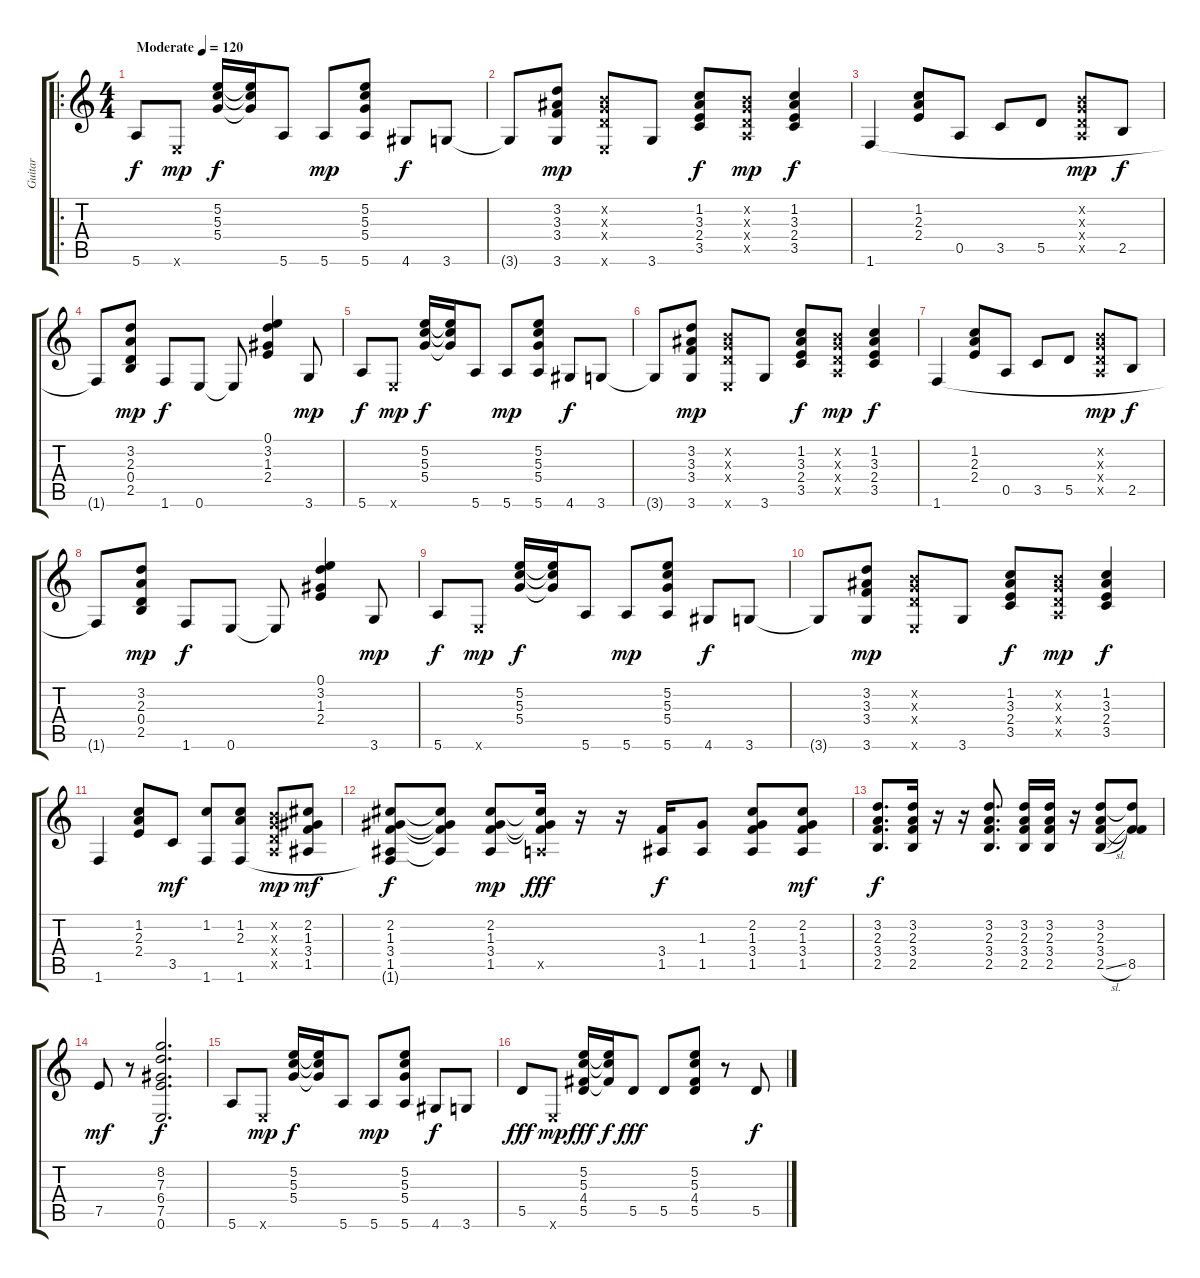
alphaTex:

\track ("Guitar" "Guitar") {instrument electricguitarclean}
\staff {score tabs}
\tuning (E4 B3 G3 D3 A2 E2) {hide}
\ro
\ts (4 4)
\tempo (120 "Moderate")
\clef g2
\ks c
5.6.8{dy f instrument electricguitarclean} 0.6{x}.8{dy mp} (5.2 5.3 5.4).16{dy f} (5.2{t} 5.3{t} 5.4{t}).16 5.6.8 5.6.8{dy mp} (5.2 5.3 5.4 5.6).8 4.6.8{dy f} 3.6.8 |
3.6{t}.8 (3.2 3.3 3.4 3.6).8{dy mp} (0.2{x} 0.3{x} 0.4{x} 0.6{x}).8 3.6.8 (1.2 3.3 2.4 3.5).8{dy f} (0.2{x} 0.3{x} 0.4{x} 0.5{x}).8{dy mp} (1.2 3.3 2.4 3.5).4{dy f} |
1.6.4 (1.2 2.3 2.4).8 0.5.8 3.5.8 5.5.8 (0.2{x} 0.3{x} 0.4{x} 0.5{x}).8{dy mp} 2.5.8{dy f} |
1.6{t}.8 (3.2 2.3 0.4 2.5).8{dy mp} 1.6.8{dy f} 0.6.8 0.6{t}.8 (0.1 3.2 1.3 2.4).4 3.6.8{dy mp} |
5.6.8{dy f} 0.6{x}.8{dy mp} (5.2 5.3 5.4).16{dy f} (5.2{t} 5.3{t} 5.4{t}).16 5.6.8 5.6.8{dy mp} (5.2 5.3 5.4 5.6).8 4.6.8{dy f} 3.6.8 |
3.6{t}.8 (3.2 3.3 3.4 3.6).8{dy mp} (0.2{x} 0.3{x} 0.4{x} 0.6{x}).8 3.6.8 (1.2 3.3 2.4 3.5).8{dy f} (0.2{x} 0.3{x} 0.4{x} 0.5{x}).8{dy mp} (1.2 3.3 2.4 3.5).4{dy f} |
1.6.4 (1.2 2.3 2.4).8 0.5.8 3.5.8 5.5.8 (0.2{x} 0.3{x} 0.4{x} 0.5{x}).8{dy mp} 2.5.8{dy f} |
1.6{t}.8 (3.2 2.3 0.4 2.5).8{dy mp} 1.6.8{dy f} 0.6.8 0.6{t}.8 (0.1 3.2 1.3 2.4).4 3.6.8{dy mp} |
5.6.8{dy f} 0.6{x}.8{dy mp} (5.2 5.3 5.4).16{dy f} (5.2{t} 5.3{t} 5.4{t}).16 5.6.8 5.6.8{dy mp} (5.2 5.3 5.4 5.6).8 4.6.8{dy f} 3.6.8 |
3.6{t}.8 (3.2 3.3 3.4 3.6).8{dy mp} (0.2{x} 0.3{x} 0.4{x} 0.6{x}).8 3.6.8 (1.2 3.3 2.4 3.5).8{dy f} (0.2{x} 0.3{x} 0.4{x} 0.5{x}).8{dy mp} (1.2 3.3 2.4 3.5).4{dy f} |
1.6.4 (1.2 2.3 2.4).8 3.5.8{dy mf} (1.2 1.6).8 (1.2 2.3 1.6).8 (0.2{x} 0.3{x} 0.4{x} 0.5{x}).8{dy mp} (2.2 1.3 3.4 1.5).8{dy mf} |
(2.2 1.3 3.4 1.5 1.6{t}).8{dy f} (2.2{t} 1.3{t} 3.4{t} 1.5{t}).8 (2.2 1.3 3.4 1.5).8{dy mp} (2.2{t} 1.3{t} 3.4{t} 0.5{x}).16{dy fff} r.16 r.16 (3.4 1.5).16{dy f} (1.3 1.5).8 (2.2 1.3 3.4 1.5).8 (2.2 1.3 3.4 1.5).8{dy mf} |
(3.2 2.3 3.4 2.5).8{d dy f} (3.2 2.3 3.4 2.5).16 r.16 r.16 (3.2 2.3 3.4 2.5).8{d} (3.2 2.3 3.4 2.5).16 (3.2 2.3 3.4 2.5).16 r.16 (3.2 2.3 3.4 2.5{sl}).8 (3.2{t} 3.4{t} 8.5).8 |
7.5.8{dy mf} r.8 (8.2 7.3 6.4 7.5 0.6).2{d dy f} |
5.6.8 0.6{x}.8{dy mp} (5.2 5.3 5.4).16{dy f} (5.2{t} 5.3{t} 5.4{t}).16 5.6.8 5.6.8{dy mp} (5.2 5.3 5.4 5.6).8 4.6.8{dy f} 3.6.8 |
5.5.8{dy fff} 0.6{x}.8{dy mp} (5.2 5.3 4.4 5.5).16{dy fff} (5.2{t} 5.3{t} 4.4{t}).16{dy f} 5.5.8{dy fff} 5.5.8 (5.2 5.3 4.4 5.5).8 r.8 5.5.8{dy f}
